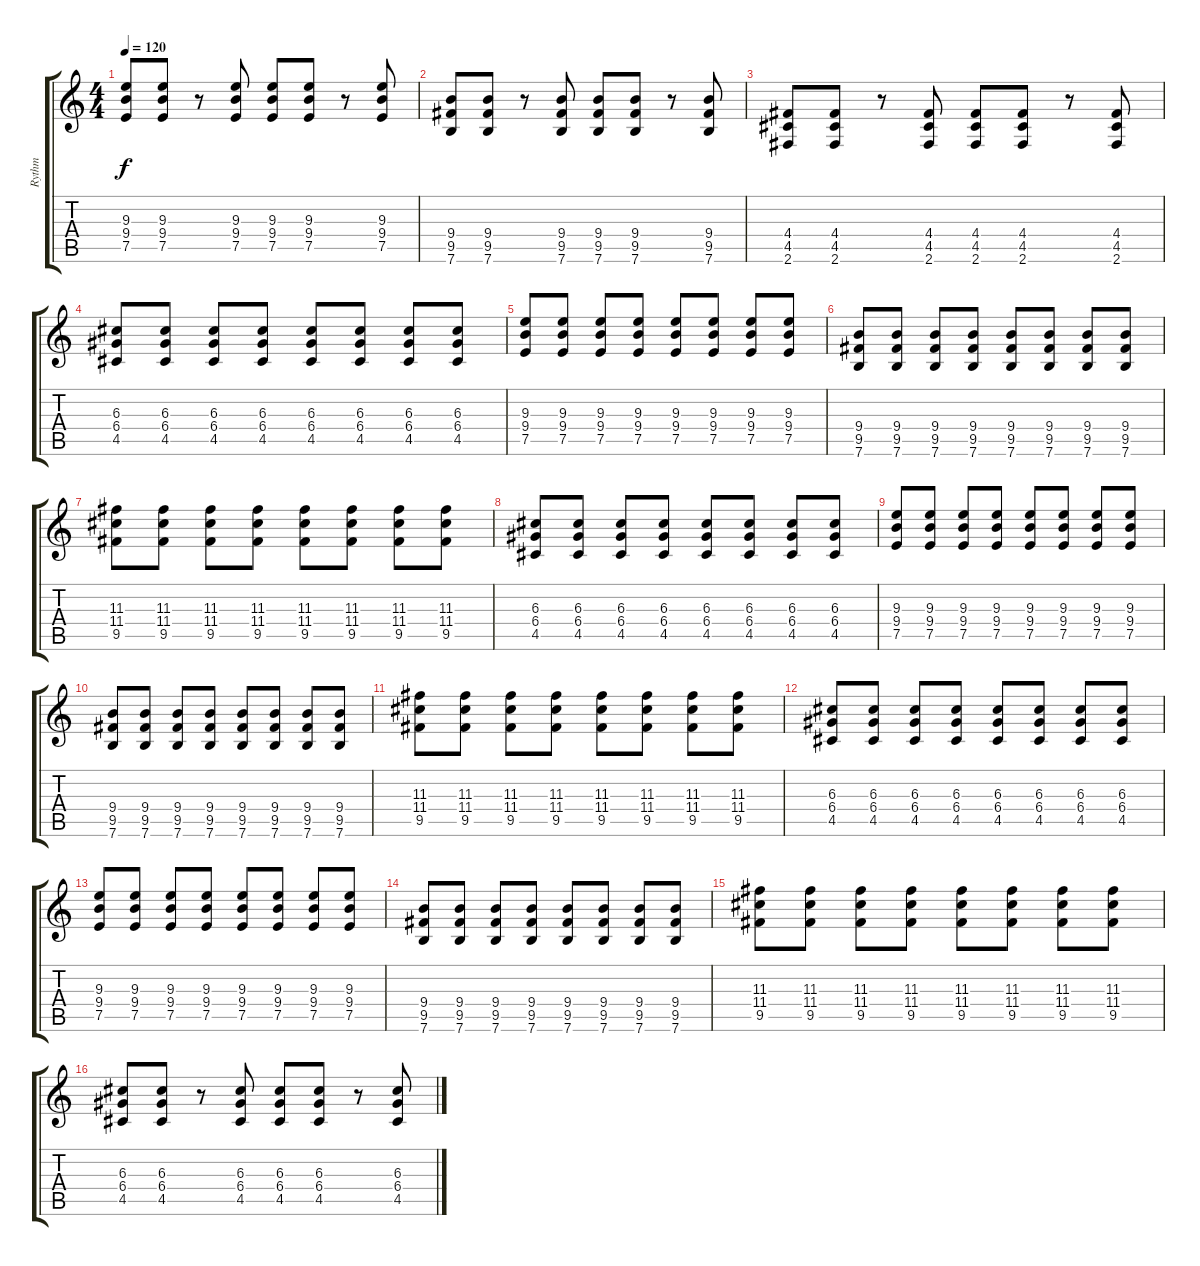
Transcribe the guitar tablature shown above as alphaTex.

\track ("Rythm" "Rythm") {instrument acousticguitarsteel}
\staff {score tabs}
\tuning (E4 B3 G3 D3 A2 E2) {hide}
\ts (4 4)
\tempo 120
\clef g2
\ks c
(9.3 9.4 7.5).8{dy f} (9.3 9.4 7.5).8 r.8 (9.3 9.4 7.5).8 (9.3 9.4 7.5).8 (9.3 9.4 7.5).8 r.8 (9.3 9.4 7.5).8 |
(9.4 9.5 7.6).8 (9.4 9.5 7.6).8 r.8 (9.4 9.5 7.6).8 (9.4 9.5 7.6).8 (9.4 9.5 7.6).8 r.8 (9.4 9.5 7.6).8 |
(4.4 4.5 2.6).8 (4.4 4.5 2.6).8 r.8 (4.4 4.5 2.6).8 (4.4 4.5 2.6).8 (4.4 4.5 2.6).8 r.8 (4.4 4.5 2.6).8 |
(6.3 6.4 4.5).8 (6.3 6.4 4.5).8 (6.3 6.4 4.5).8 (6.3 6.4 4.5).8 (6.3 6.4 4.5).8 (6.3 6.4 4.5).8 (6.3 6.4 4.5).8 (6.3 6.4 4.5).8 |
(9.3 9.4 7.5).8 (9.3 9.4 7.5).8 (9.3 9.4 7.5).8 (9.3 9.4 7.5).8 (9.3 9.4 7.5).8 (9.3 9.4 7.5).8 (9.3 9.4 7.5).8 (9.3 9.4 7.5).8 |
(9.4 9.5 7.6).8 (9.4 9.5 7.6).8 (9.4 9.5 7.6).8 (9.4 9.5 7.6).8 (9.4 9.5 7.6).8 (9.4 9.5 7.6).8 (9.4 9.5 7.6).8 (9.4 9.5 7.6).8 |
(11.3 11.4 9.5).8 (11.3 11.4 9.5).8 (11.3 11.4 9.5).8 (11.3 11.4 9.5).8 (11.3 11.4 9.5).8 (11.3 11.4 9.5).8 (11.3 11.4 9.5).8 (11.3 11.4 9.5).8 |
(6.3 6.4 4.5).8 (6.3 6.4 4.5).8 (6.3 6.4 4.5).8 (6.3 6.4 4.5).8 (6.3 6.4 4.5).8 (6.3 6.4 4.5).8 (6.3 6.4 4.5).8 (6.3 6.4 4.5).8 |
(9.3 9.4 7.5).8 (9.3 9.4 7.5).8 (9.3 9.4 7.5).8 (9.3 9.4 7.5).8 (9.3 9.4 7.5).8 (9.3 9.4 7.5).8 (9.3 9.4 7.5).8 (9.3 9.4 7.5).8 |
(9.4 9.5 7.6).8 (9.4 9.5 7.6).8 (9.4 9.5 7.6).8 (9.4 9.5 7.6).8 (9.4 9.5 7.6).8 (9.4 9.5 7.6).8 (9.4 9.5 7.6).8 (9.4 9.5 7.6).8 |
(11.3 11.4 9.5).8 (11.3 11.4 9.5).8 (11.3 11.4 9.5).8 (11.3 11.4 9.5).8 (11.3 11.4 9.5).8 (11.3 11.4 9.5).8 (11.3 11.4 9.5).8 (11.3 11.4 9.5).8 |
(6.3 6.4 4.5).8 (6.3 6.4 4.5).8 (6.3 6.4 4.5).8 (6.3 6.4 4.5).8 (6.3 6.4 4.5).8 (6.3 6.4 4.5).8 (6.3 6.4 4.5).8 (6.3 6.4 4.5).8 |
(9.3 9.4 7.5).8 (9.3 9.4 7.5).8 (9.3 9.4 7.5).8 (9.3 9.4 7.5).8 (9.3 9.4 7.5).8 (9.3 9.4 7.5).8 (9.3 9.4 7.5).8 (9.3 9.4 7.5).8 |
(9.4 9.5 7.6).8 (9.4 9.5 7.6).8 (9.4 9.5 7.6).8 (9.4 9.5 7.6).8 (9.4 9.5 7.6).8 (9.4 9.5 7.6).8 (9.4 9.5 7.6).8 (9.4 9.5 7.6).8 |
(11.3 11.4 9.5).8 (11.3 11.4 9.5).8 (11.3 11.4 9.5).8 (11.3 11.4 9.5).8 (11.3 11.4 9.5).8 (11.3 11.4 9.5).8 (11.3 11.4 9.5).8 (11.3 11.4 9.5).8 |
(6.3 6.4 4.5).8 (6.3 6.4 4.5).8 r.8 (6.3 6.4 4.5).8 (6.3 6.4 4.5).8 (6.3 6.4 4.5).8 r.8 (6.3 6.4 4.5).8
